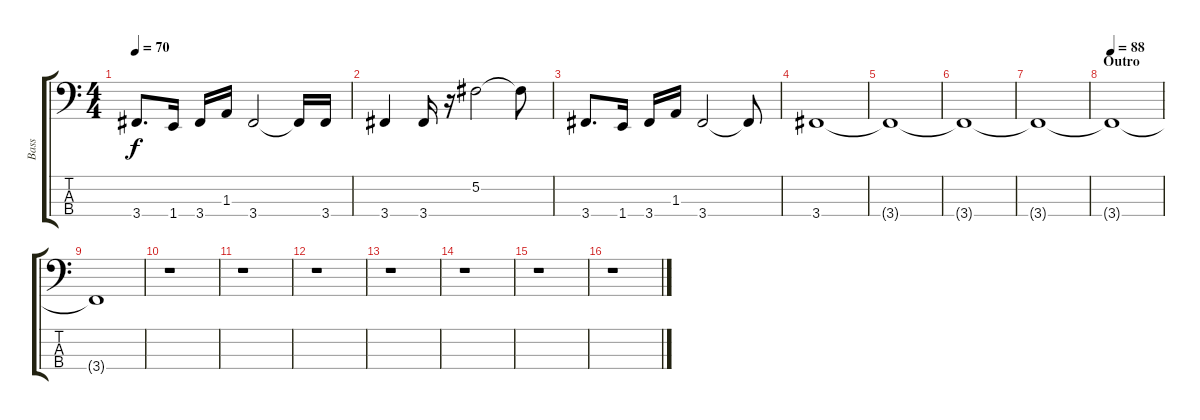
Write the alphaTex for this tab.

\track ("Bass" "Bass") {instrument electricbassfinger}
\staff {score tabs}
\tuning (Gb2 Db2 Ab1 Eb1) {hide}
\ts (4 4)
\tempo 70
\clef f4
\ks c
3.4.8{d dy f} 1.4.16 3.4.16 1.3.16 3.4.2 3.4{t}.16 3.4.16 |
3.4.4 3.4.16 r.16 5.2.2 5.2{t}.8 |
3.4.8{d} 1.4.16 3.4.16 1.3.16 3.4.2 3.4{t}.8 |
3.4.1 |
3.4{t}.1 |
3.4{t}.1{volume 0} |
3.4{t}.1 |
\section ("" "Outro")
\tempo 88
3.4{t}.1 |
3.4{t}.1 |
r.1 |
r.1 |
r.1 |
r.1 |
r.1 |
r.1 |
r.1
